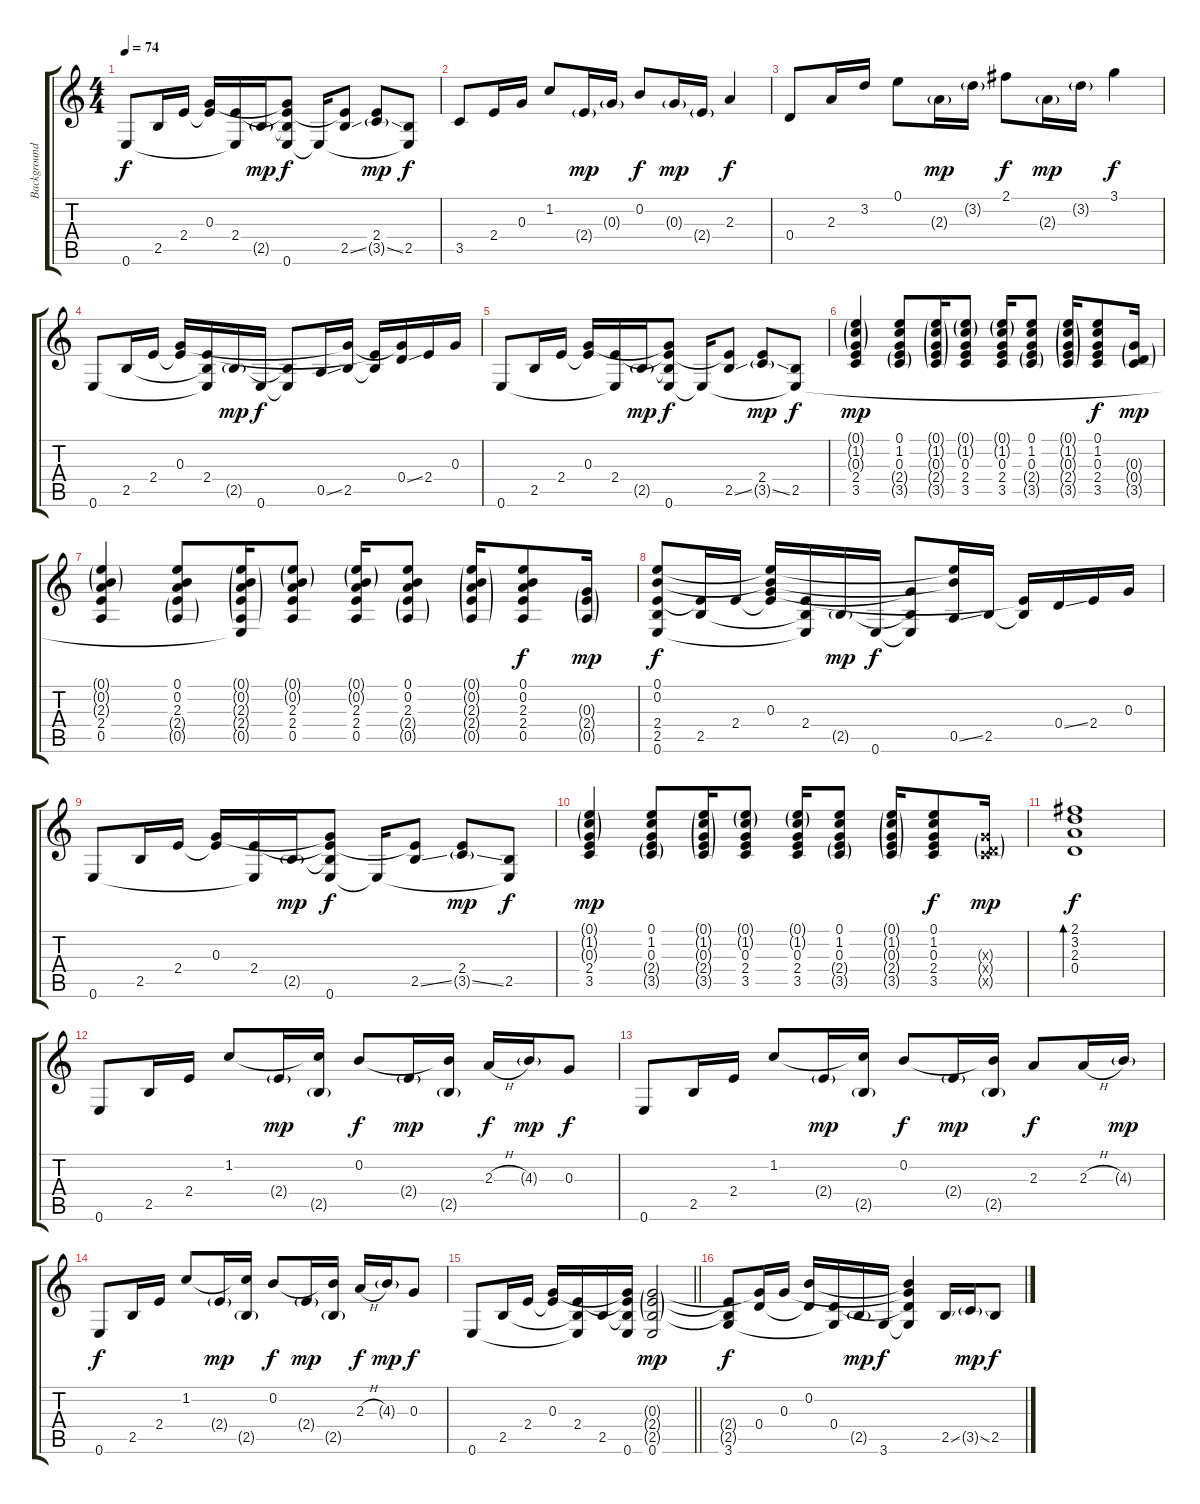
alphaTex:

\track ("Background Guitar" "Background") {instrument acousticguitarsteel}
\staff {score tabs}
\tuning (E4 B3 G3 D3 A2 E2) {hide}
\ts (4 4)
\tempo 74
\clef g2
\ks c
0.6.8{dy f} 2.5.16 2.4.16 (0.3 2.4{t}).16 (2.4 0.6{t}).16 2.5{g}.16{dy mp} (0.3{t} 2.4{t} 2.5{t} 0.6).8{dy f} 0.6{t}.16 (2.4{t} 2.5{ss}).8 (2.4 3.5{ss g}).8{dy mp} (2.5 0.6{t}).8{dy f} |
3.5.8 2.4.16 0.3.16 1.2.8 2.4{g}.16{dy mp} 0.3{g}.16 0.2.8{dy f} 0.3{g}.16{dy mp} 2.4{g}.16 2.3.4{dy f} |
0.4.8 2.3.16 3.2.16 0.1.8 2.3{g}.16{dy mp} 3.2{g}.16 2.1.8{dy f} 2.3{g}.16{dy mp} 3.2{g}.16 3.1.4{dy f} |
0.6.8 2.5.16 2.4.16 (0.3 2.4{t}).16 (2.4 2.5{t} 0.6{t}).16 2.5{g}.16{dy mp} 0.6.16{dy f} (2.5{t} 0.6{t}).8 0.5{ss}.16 (0.3{t} 2.5).16 (2.4{t} 2.5{t}).16 (0.3{t} 0.4{ss}).16 2.4.16 0.3.16 |
0.6.8 2.5.16 2.4.16 (0.3 2.4{t}).16 (2.4 0.6{t}).16 2.5{g}.16{dy mp} (0.3{t} 2.4{t} 2.5{t} 0.6).8{dy f} 0.6{t}.16 (2.4{t} 2.5{ss}).8 (2.4 3.5{ss g}).8{dy mp} (2.5 0.6{t}).8{dy f} |
(0.1{g} 1.2{g} 0.3{g} 2.4 3.5).4{dy mp} (0.1 1.2 0.3 2.4{g} 3.5{g}).8 (0.1{g} 1.2{g} 0.3{g} 2.4{g} 3.5{g}).16 (0.1{g} 1.2{g} 0.3 2.4 3.5).8 (0.1{g} 1.2{g} 0.3 2.4 3.5).16 (0.1 1.2 0.3 2.4{g} 3.5{g}).8 (0.1{g} 1.2{g} 0.3{g} 2.4{g} 3.5{g}).16 (0.1 1.2 0.3 2.4 3.5).8{dy f} (0.3{g} 0.4{g} 3.5{g}).16{dy mp} |
(0.1{g} 0.2{g} 2.3{g} 2.4 0.5).4 (0.1 0.2 2.3 2.4{g} 0.5{g}).8 (0.1{g} 0.2{g} 2.3{g} 2.4{g} 0.5{g} 0.6{t}).16 (0.1{g} 0.2{g} 2.3 2.4 0.5).8 (0.1{g} 0.2{g} 2.3 2.4 0.5).16 (0.1 0.2 2.3 2.4{g} 0.5{g}).8 (0.1{g} 0.2{g} 2.3{g} 2.4{g} 0.5{g}).16 (0.1 0.2 2.3 2.4 0.5).8{dy f} (0.3{g} 2.4{g} 0.5{g}).16{dy mp} |
(0.1 0.2 2.4 2.5 0.6).8{dy f} (2.4{t} 2.5).16 2.4.16 (0.1{t} 0.2{t} 0.3 2.4{t}).16 (2.4 2.5{t} 0.6{t}).16 2.5{g}.16{dy mp} 0.6.16{dy f} (0.3{t} 2.5{t} 0.6{t}).8 (0.1{t} 0.2{t} 0.5{ss}).16 2.5.16 (2.4{t} 2.5{t}).16 0.4{ss}.16 2.4.16 0.3.16 |
0.6.8 2.5.16 2.4.16 (0.3 2.4{t}).16 (2.4 0.6{t}).16 2.5{g}.16{dy mp} (0.3{t} 2.4{t} 2.5{t} 0.6).8{dy f} 0.6{t}.16 (2.4{t} 2.5{ss}).8 (2.4 3.5{ss g}).8{dy mp} (2.5 0.6{t}).8{dy f} |
(0.1{g} 1.2{g} 0.3{g} 2.4 3.5).4{dy mp} (0.1 1.2 0.3 2.4{g} 3.5{g}).8 (0.1{g} 1.2{g} 0.3{g} 2.4{g} 3.5{g}).16 (0.1{g} 1.2{g} 0.3 2.4 3.5).8 (0.1{g} 1.2{g} 0.3 2.4 3.5).16 (0.1 1.2 0.3 2.4{g} 3.5{g}).8 (0.1{g} 1.2{g} 0.3{g} 2.4{g} 3.5{g}).16 (0.1 1.2 0.3 2.4 3.5).8{dy f} (0.3{g x} 0.4{g x} 3.5{g x}).16{dy mp} |
(2.1 3.2 2.3 0.4).1{bd 60 dy f} |
0.6.8 2.5.16 2.4.16 1.2.8 2.4{g}.16{dy mp} (1.2{t} 2.5{g}).16 0.2.8{dy f} 2.4{g}.16{dy mp} (0.2{t} 2.5{g}).16 2.3{h}.16{dy f} 4.3{g}.16{dy mp} 0.3.8{dy f} |
0.6.8 2.5.16 2.4.16 1.2.8 2.4{g}.16{dy mp} (1.2{t} 2.5{g}).16 0.2.8{dy f} 2.4{g}.16{dy mp} (0.2{t} 2.5{g}).16 2.3.8{dy f} 2.3{h}.16 4.3{g}.16{dy mp} |
0.6.8{dy f} 2.5.16 2.4.16 1.2.8 2.4{g}.16{dy mp} (1.2{t} 2.5{g}).16 0.2.8{dy f} 2.4{g}.16{dy mp} (0.2{t} 2.5{g}).16 2.3{h}.16{dy f} 4.3{g}.16{dy mp} 0.3.8{dy f} |
\barLineRight lightlight
0.6.8 2.5.16 2.4.16 (0.3 2.4{t}).16 (2.4 2.5{t} 0.6{t}).16 2.5.16 (0.3{t} 2.4{t} 2.5{t} 0.6).16 (0.3{g} 2.4{g} 2.5{g} 0.6).2{dy mp} |
(2.4{t} 2.5{t} 3.6).8{dy f} (0.3{t} 0.4).16 0.3.16 (0.2 0.4{t}).16 (0.4 3.6{t}).16 2.5{g}.16{dy mp} 3.6.16{dy f} (0.2{t} 0.3{t} 0.4{t} 3.6{t}).4 2.5{ss}.16 3.5{ss g}.16{dy mp} 2.5.8{dy f}
